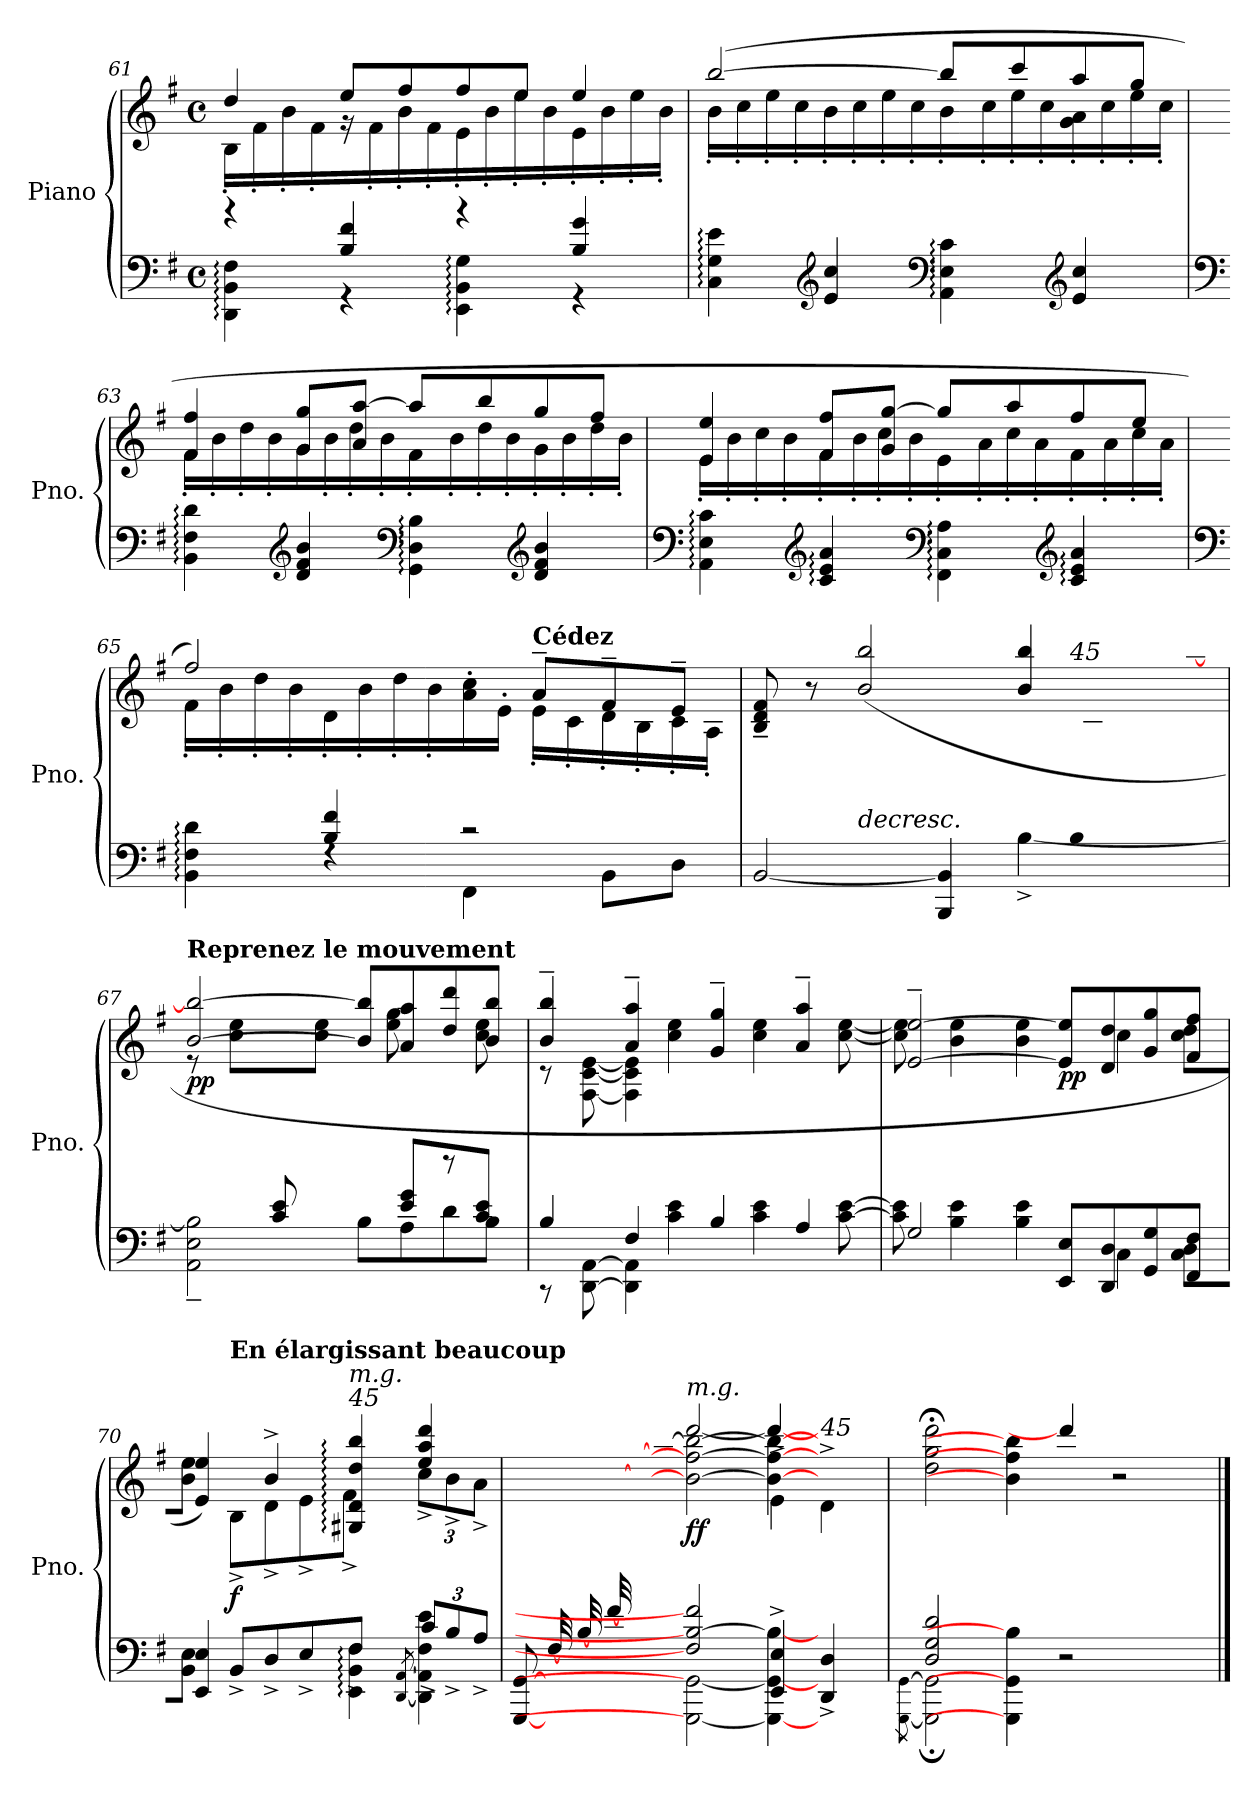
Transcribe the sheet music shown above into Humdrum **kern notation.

**kern	**kern	**dynam
*part1	*part1	*part1
*staff2	*staff1	*staff1/2
*I"Piano	*	*
*I'Pno.	*	*
*clefF4	*clefG2	*
*k[f#]	*k[f#]	*
*M4/4	*M4/4	*
*met(c)	*met(c)	*
=61	=61	=61
*^	*^	*
4DD\: 4BB\: 4F#\:	4rb	4dd/	16B'\LL	.
.	.	.	16f#'\	.
.	.	.	16b'\	.
.	.	.	16f#'\	.
4rGG	4B/ 4f#/	8ee/L	16r	.
.	.	.	16f#'\	.
.	.	8ff#/	16b'\	.
.	.	.	16f#'\	.
4EE\: 4BB\: 4G\:	4rb	8ff#/	16e'\	.
.	.	.	16b'\	.
.	.	8ee/J	16ee'\	.
.	.	.	16b'\	.
4rGG	4B/ 4g/	4ee/	16e'\	.
.	.	.	16b'\	.
.	.	.	16ee'\	.
.	.	.	16b'\JJ	.
*v	*v	*	*	*
!!LO:LB:g=z	!!
=62	=62	=62	=62
4C\: 4G\: 4e\:	(>[2bb/	16b'\LL	.
.	.	16cc'\	.
.	.	16ee'\	.
.	.	16cc'\	.
*clefG2	*	*	*
4e/ 4cc/	.	16b'\	.
.	.	16cc'\	.
.	.	16ee'\	.
.	.	16cc'\	.
*clefF4	*	*	*
4AA\: 4E\: 4c\:	8bb/L]	16b'\	.
.	.	16cc'\	.
.	8ccc/	16ee'\	.
.	.	16cc'\	.
*clefG2	*	*	*
4e/ 4cc/	8aa/	16g\' 16a\'	.
.	.	16cc'\	.
.	8gg/J	16ee'\	.
.	.	16cc'\JJ	.
=63	=63	=63	=63
*clefF4	*	*	*
4BB\: 4F#\: 4d\:	4f#/ 4ff#/	16f#'\LL	.
.	.	16b'\	.
.	.	16dd'\	.
.	.	16b'\	.
*clefG2	*	*	*
4d/ 4f#/ 4b/	8g/ 8gg/L	16g\	.
.	.	16b'\	.
.	8a/ [8aa/J	16dd'\	.
.	.	16b'\	.
*clefF4	*	*	*
4GG\: 4D\: 4B\:	8aa/L]	16f#'\	.
.	.	16b'\	.
.	8bb/	16dd'\	.
.	.	16b'\	.
*clefG2	*	*	*
4d/ 4f#/ 4b/	8gg/	16g'\	.
.	.	16b'\	.
.	8ff#/J	16dd'\	.
.	.	16b'\JJ	.
!!LO:LB:g=z	!!
=64	=64	=64	=64
*clefF4	*	*	*
4AA\: 4E\: 4c\:	4e/ 4ee/	16e'\LL	.
.	.	16b'\	.
.	.	16cc'\	.
.	.	16b'\	.
*clefG2	*	*	*
4c/: 4e/: 4a/:	8f#/ 8ff#/L	16f#'\	.
.	.	16b'\	.
.	8g/ [8gg/J	16cc'\	.
.	.	16b'\	.
*clefF4	*	*	*
4FF#\: 4C\: 4A\:	8gg/L]	16e'\	.
.	.	16a'\	.
.	8aa/	16cc'\	.
.	.	16a'\	.
*clefG2	*	*	*
4c/: 4e/: 4a/:	8ff#/	16f#'\	.
.	.	16a'\	.
.	8ee/J	16cc'\	.
.	.	16a'\JJ	.
=65	=65	=65	=65
*clefF4	*	*	*
*^	*	*	*
4BB\: 4F#\: 4d\:	4ryy	2ff#/)	16f#'\LL	.
.	.	.	16b'\	.
.	.	.	16dd'\	.
.	.	.	16b'\	.
4B/ 4f#/	4rF	.	16d'\	.
.	.	.	16b'\	.
.	.	.	16dd'\	.
.	.	.	16b'\	.
2r	4FF#\	8rddyy	16a\' 16cc\'	.
.	.	.	16e'\JJ	.
!	!	!LO:TX:a:B:t=Cédez	!	!
.	.	8a~/L	16e'\LL	.
.	.	.	16c'\	.
.	8BB\L	8f#~/	16d'\	.
.	.	.	16B'\	.
.	8D\J	8e~/J	16c'\	.
.	.	.	16A'\JJ	.
!!LO:LB:g=z	!!
=66	=66	=66	=66	=66
2..ryy	[2BB/	8B/~ 8d/~ 8f#/~	2.ryy	.
.	.	8r	.	.
!	!	!	!	!LO:HP:b
.	.	(>2b/ 2bb/	.	>
.	4BBB/ 4BB/]	.	.	.
.	[4B^\	4b/ 4bb/	8reyy	.
*Xtuplet	*	*	*	*
!	!	!	!LO:TX:a:i:t=45	!
!LO:N:vis=32	!	!	!	!
960%17B!/LLL	.	.	960%17ryy	.
!	!	!	!LO:N:vis=32	!
960%103ryy	.	.	960%17c!\	.
!	!	!	!LO:N:vis=32	!
.	.	.	960%17e!\	.
!	!	!	!LO:N:vis=32	!
.	.	.	960%17b!\	.
!	!	!	!LO:N:vis=32	!
.	.	.	960%17cc!\	.
!	!	!	!LO:N:vis=32	!
.	.	.	960%17ee!\	.
!	!	!	!LO:N:vis=32	!
.	.	.	[960%17bb!\JJJ	.
.	.	.	960ryy	.
=67	=67	=67	=67	=67
*	*^	*	*	*
!	!	!	!LO:TX:a:B:t=Reprenez  le  mouvement	!	!
!	!	!	!	!	!LO:DY:b
4ryy	2AA\~ 2E\~ 2B\]~	8ryy	[2b/ 2bb/_	8r	pp
*	*v	*v	*	*	*
.	.	.	8cc\ 8ee\L	.
8c/ 8e/	.	.	8ryy	.
2ryy	.	.	8cc\ 8ee\J	.
.	8B\L	8b/] 8bb/]L	8ryy	.
*	*^	*	*	*
.	8A\	8e/ 8g/L	8a/ 8aa/	8ee\ 8gg\	.
.	8d\	8rff	8dd/ 8ddd/	8rddyy	.
8ryy	8B\J	8c/ 8e/J	8b/ 8bb/J	8cc\ 8ee\	.
=68	=68	=68	=68	=68	=68
*	*	*	*	*^	*
8rCC	4B/	4.ryy	4b/~ 4bb/~	8r	4.ryy	.
[8DD\ [8AA\	.	.	.	[8F#\ [8c\ [8e\	.	.
4DD\] 4AA\]	4F#/	.	4a/~ 4aa/~	4F#\] 4c\] 4e\]	.	.
.	.	4c\ 4e\	.	.	4cc\ 4ee\	.
2rEEyy	4B/	.	4g/~ 4gg/~	4.ryy	.	.
.	.	4c\ 4e\	.	.	4cc\ 4ee\	.
.	4A/	.	4a/~ 4aa/~	.	.	.
.	.	[8c\ [8e\	.	[8cc\ [8ee\	8ryy	.
*	*	*	*	*v	*v	*
!!LO:PB:g=z
=69	=69	=69	=69	=69	=69
2rEEyy	2G/	8c\] 8e\]	[2e/~ [2ee/~	8cc\] 8ee\]	.
.	.	4B\ 4e\	.	4b\ 4ee\	.
.	.	4B\ 4e\	.	4b\ 4ee\	.
!	!	!	!	!	!LO:DY:b
8EE/ 8E/L	8ryy	.	8e/] 8ee/]L	.	pp
8DD/ 8D/	4C\	4.ryy	8d/ 8dd/	4cc\	.
8GG/ 8G/	.	.	8g/ 8gg/	.	.
8FF#/ 8F#/J	8C\ 8D\L	.	8f#/ 8ff#/J	8cc\ 8dd\L	.
*	*v	*v	*	*	*
=70	=70	=70	=70	=70
4EE/ 4E/	8BB\ 8E\J	4e/ 4ee/)	8b\ 8ee\J	.
!	!	!	!LO:TX:a:B:t=En élargissant beaucoup	!
!	!	!	!	!LO:DY:b
.	8BB^/L	.	8B^\L	f
4rAAAyy	8D^/	4b^/	8d^\	.
.	8E^/	.	8e^\	.
!	!	!LO:TX:a:i:t=45	!	!
!	!	!LO:TX:a:i:t=m.g.	!	!
4EE\: 4BB\: 4F#\:	8F#^/J	4G#X/: 4d/: 4dd/: 4bb/:	8f#^\J	.
.	8ryy	.	8ryy	.
[8qDD/ [8qAA/	.	.	.	.
*	*tuplet	*	*	*
*	*Xbrackettup	*	*Xbrackettup	*
4DD\] 4AA\] 4F#\ 4e\	12c^/L	4ee/ 4aa/ 4ddd/	12cc^\L	.
.	12B^/	.	12b^\	.
.	12A^/J	.	12a^\J	.
=71	=71	=71	=71	=71
*	*^	*	*^	*
[8GGG!/ [8GG!/L	4rBByy	4rcyy	8.ryy	4rcccyy	4rAyy	.
*Xtuplet	*	*	*	*	*	*
[48F#!/LL	.	.	.	.	.	.
[48B!/	.	.	.	.	.	.
[48f#!/	.	.	.	.	.	.
1ryy	.	.	[48b!\	.	.	.
.	.	.	[48ff#!\	.	.	.
.	.	.	[48bb!\JJJ	.	.	.
!	!	!	!LO:TX:a:i:t=m.g.	!	!	!
!	!	!	!	!	!	!LO:DY:n=1:b
.	2GGG\_ 2GG\_	2F#/] 2B/_ 2f#/]	2b\_ 2ff#\_ 2bb\_	[2ddd/	2rAyy	] ff
!	!	!	!	!	!	!LO:DY:n=2:b
.	4GGG\_ 4GG\_ 4B\_	4EE/^ 4E/^	4b\_ 4ff#\_ 4bb\_	4ddd/_	4e^\	other-dynamics
!	!	!	!LO:TX:a:i:t=45	!	!	!
.	4ryy	4DD/^ 4D/^	4ryy	4ryy	4d^\	.
16ryy	.	.	.	.	.	.
*v	*v	*v	*	*	*	*
*	*v	*v	*v	*
=72	=72	=72
[8qGGG\ [8qGG\	.	.
*^	*	*
!	!	!	!LO:DY:b
2GGG\] 2GG\]	2D/;< 2G/;< 2d/;<	2dd\;< 2gg\;< 2ddd\;<	other-dynamics
4GGG\] 4GG\] 4B\]	2ryy	4b\] 4ff#\] 4bb\]	.
2r	.	4ddd/]	.
.	4ryy	2r	.
4ryy	4ryy	.	.
*v	*v	*	*
==	==	==
*-	*-	*-
